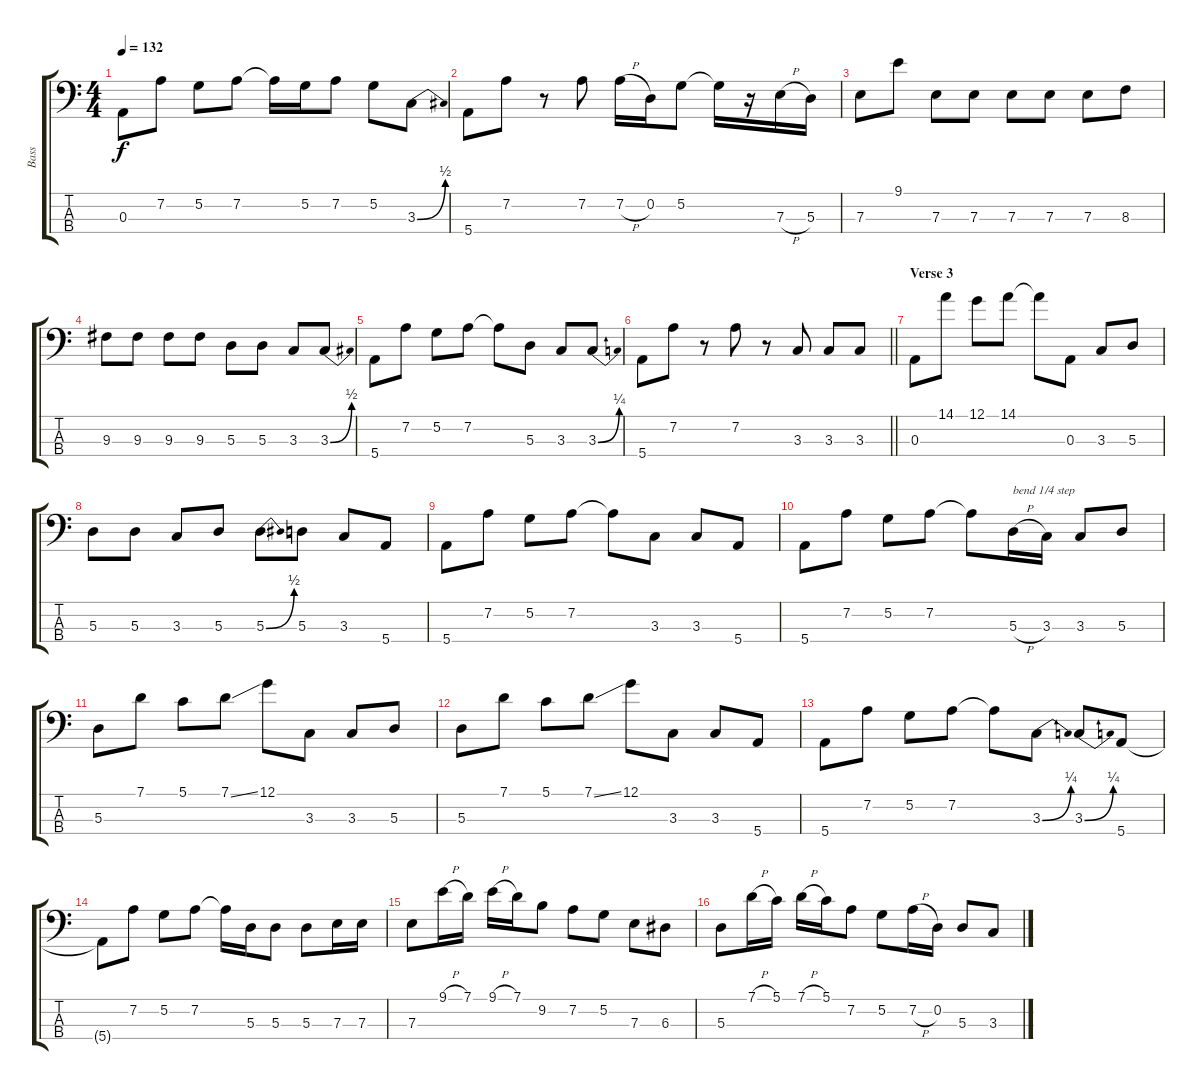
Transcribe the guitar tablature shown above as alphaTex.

\track ("Bass" "Bass") {instrument electricbassfinger}
\staff {score tabs}
\tuning (G2 D2 A1 E1) {hide}
\ts (4 4)
\tempo 132
\clef f4
\ks c
0.3.8{dy f} 7.2.8 5.2.8 7.2.8 7.2{t}.16 5.2.16 7.2.8 5.2.8 3.3{be (bend 0 0 60 2)}.8 |
5.4.8 7.2.8 r.8 7.2.8 7.2{h}.16 0.2.16 5.2.8 5.2{t}.16 r.16 7.3{h}.16 5.3.16 |
7.3.8 9.1.8 7.3.8 7.3.8 7.3.8 7.3.8 7.3.8 8.3.8 |
9.3.8 9.3.8 9.3.8 9.3.8 5.3.8 5.3.8 3.3.8 3.3{be (bend 0 0 60 2)}.8 |
5.4.8 7.2.8 5.2.8 7.2.8 7.2{t}.8 5.3.8 3.3.8 3.3{be (bend 0 0 60 1)}.8 |
\barLineRight lightlight
5.4.8 7.2.8 r.8 7.2.8 r.8 3.3.8 3.3.8 3.3.8 |
\section ("" "Verse 3")
0.3.8 14.1.8 12.1.8 14.1.8 14.1{t}.8 0.3.8 3.3.8 5.3.8 |
5.3.8 5.3.8 3.3.8 5.3.8 5.3{be (bend 0 0 60 2)}.8 5.3.8 3.3.8 5.4.8 |
5.4.8 7.2.8 5.2.8 7.2.8 7.2{t}.8 3.3.8 3.3.8 5.4.8 |
5.4.8 7.2.8 5.2.8 7.2.8 7.2{t}.8 5.3{h}.16{txt "bend 1/4 step"} 3.3.16 3.3.8 5.3.8 |
5.3.8 7.1.8 5.1.8 7.1{ss}.8 12.1.8 3.3.8 3.3.8 5.3.8 |
5.3.8 7.1.8 5.1.8 7.1{ss}.8 12.1.8 3.3.8 3.3.8 5.4.8 |
5.4.8 7.2.8 5.2.8 7.2.8 7.2{t}.8 3.3{be (bend 0 0 60 1)}.8 3.3{be (bend 0 0 60 1)}.8 5.4.8 |
5.4{t}.8 7.2.8 5.2.8 7.2.8 7.2{t}.16 5.3.16 5.3.8 5.3.8 7.3.16 7.3.16 |
7.3.8 9.1{h}.16 7.1.16 9.1{h}.16 7.1.16 9.2.8 7.2.8 5.2.8 7.3.8 6.3.8 |
5.3.8 7.1{h}.16 5.1.16 7.1{h}.16 5.1.16 7.2.8 5.2.8 7.2{h}.16 0.2.16 5.3.8 3.3.8
